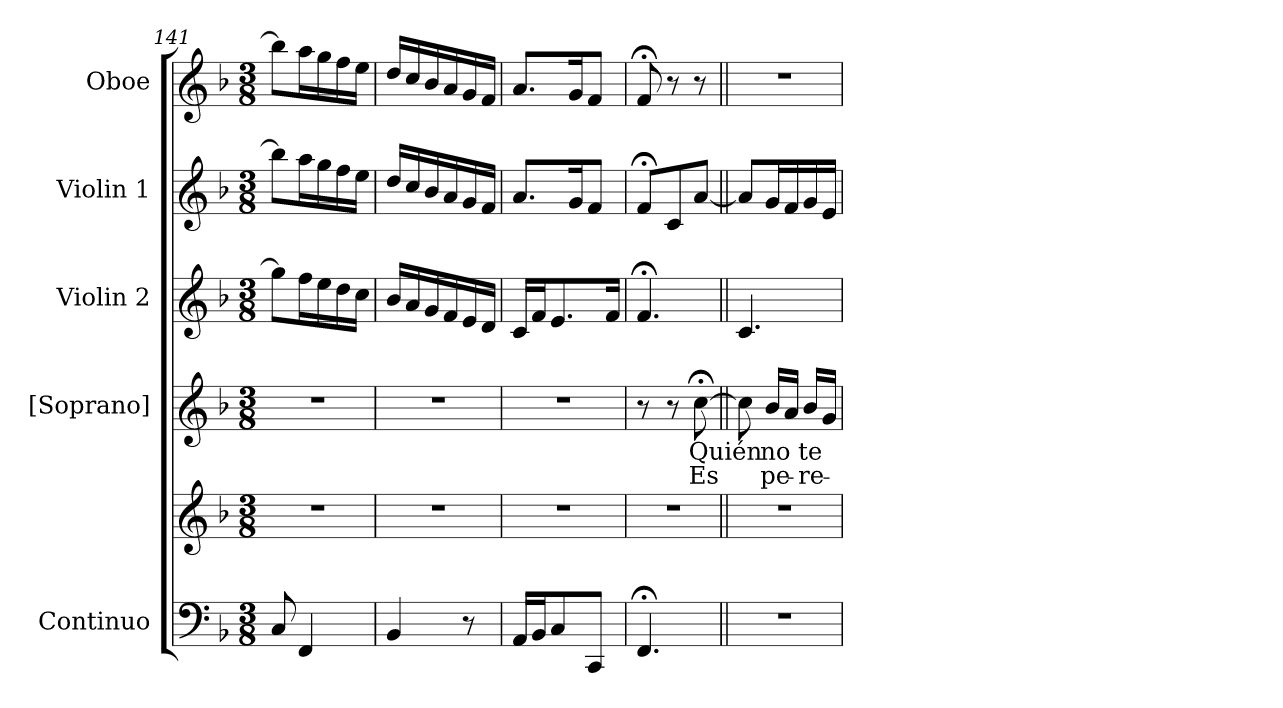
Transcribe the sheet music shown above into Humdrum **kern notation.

**kern	**kern	**kern	**text	**text	**kern	**kern	**kern
*part5	*part5	*part4	*part4	*part4	*part3	*part2	*part1
*staff6	*staff5	*staff4	*staff4	*staff4	*staff3	*staff2	*staff1
*I"Continuo	*	*I"[Soprano]	*	*	*I"Violin 2	*I"Violin 1	*I"Oboe
*I'Cont.	*	*I'S.	*	*	*I'Vln. 2	*I'Vln. 1	*I'Ob.
*clefF4	*clefG2	*clefG2	*	*	*clefG2	*clefG2	*clefG2
*k[b-]	*k[b-]	*k[b-]	*	*	*k[b-]	*k[b-]	*k[b-]
*F:	*F:	*F:	*	*	*F:	*F:	*F:
*M3/8	*M3/8	*M3/8	*	*	*M3/8	*M3/8	*M3/8
=141	=141	=141	=141	=141	=141	=141	=141
!	!LO:N:vis=1	!LO:N:vis=1	!	!	!	!	!
8Ci/	4.r	4.r	.	.	8ggi\L]	8bb-i\L]	8bb-i\L]
4FFi/	.	.	.	.	16ffi\L	16aai\L	16aai\L
.	.	.	.	.	16eei\	16ggi\	16ggi\
.	.	.	.	.	16ddi\	16ffi\	16ffi\
.	.	.	.	.	16cci\JJ	16eei\JJ	16eei\JJ
!!LO:LB:g=z
=142	=142	=142	=142	=142	=142	=142	=142
!	!LO:N:vis=1	!LO:N:vis=1	!	!	!	!	!
4BB-i/	4.r	4.r	.	.	16b-i/LL	16ddi/LL	16ddi/LL
.	.	.	.	.	16ai/	16cci/	16cci/
.	.	.	.	.	16gi/	16b-i/	16b-i/
.	.	.	.	.	16fi/	16ai/	16ai/
8r	.	.	.	.	16ei/	16gi/	16gi/
.	.	.	.	.	16di/JJ	16fi/JJ	16fi/JJ
=143	=143	=143	=143	=143	=143	=143	=143
!	!LO:N:vis=1	!LO:N:vis=1	!	!	!	!	!
16AAi/LL	4.r	4.r	.	.	16ci/LL	8.ai/L	8.ai/L
16BB-i/J	.	.	.	.	16fi/J	.	.
8Ci/	.	.	.	.	8.ei/	.	.
.	.	.	.	.	.	16gi/k	16gi/k
8CCi/J	.	.	.	.	.	8fi/J	8fi/J
.	.	.	.	.	16fi/Jk	.	.
=144	=144	=144	=144	=144	=144	=144	=144
!	!LO:N:vis=1	!	!	!	!	!	!
4.FF;i/	4.r	8r	.	.	4.f;i/	8f;i/L	8f;i/
.	.	8r	.	.	.	8ci/	8r
!	!	!	!LO:LY:b:color=#000000	!LO:LY:b:color=#000000	!	!	!
.	.	[8cc;i\	Quién	Es	.	[8ai/J	8r
=145||	=145||	=145||	=145||	=145||	=145||	=145||	=145||
!LO:N:vis=1	!LO:N:vis=1	!	!	!	!	!	!LO:N:vis=1
4.r	4.r	8cci\]	.	.	4.ci/	8ai/L]	4.r
!	!	!	!LO:LY:b:color=#000000	!LO:LY:b:color=#000000	!	!	!
.	.	16b-i/LL	no	pe-	.	16gi/L	.
.	.	16ai/JJ	.	.	.	16fi/	.
!	!	!	!LO:LY:b:color=#000000	!LO:LY:b:color=#000000	!	!	!
.	.	16b-i/LL	te	-re-	.	16gi/	.
.	.	16gi/JJ	.	.	.	16ei/JJ	.
=	=	=	=	=	=	=	=
*-	*-	*-	*-	*-	*-	*-	*-
